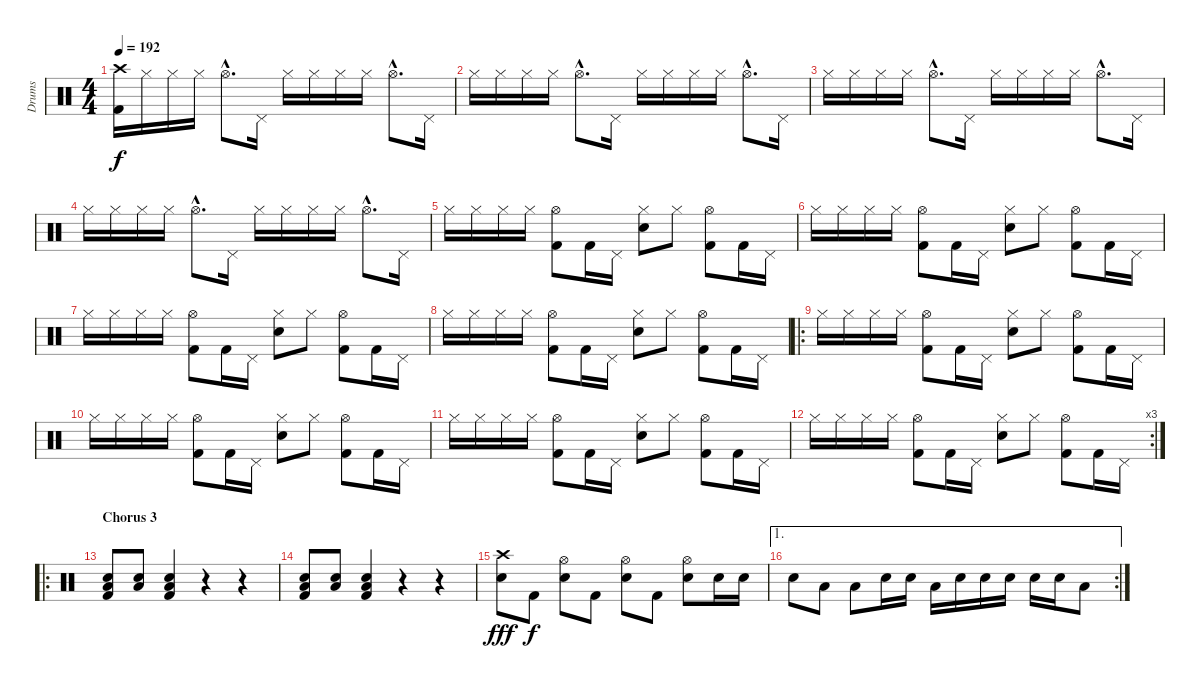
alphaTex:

\track ("Drums" "Drums") {instrument percussion}
\staff {score}
\articulation defaults
\ts (4 4)
\tempo 192
\clef neutral
\ks c
("Crash high (hit)" "Kick (hit) 2").16{dy f} "Hi-Hat (closed)".16 "Hi-Hat (closed)".16 "Hi-Hat (closed)".16 "Hi-Hat (open)"{hac}.8{d} "Pedal Hi-Hat (hit)".16 "Hi-Hat (closed)".16 "Hi-Hat (closed)".16 "Hi-Hat (closed)".16 "Hi-Hat (closed)".16 "Hi-Hat (open)"{hac}.8{d} "Pedal Hi-Hat (hit)".16 |
"Hi-Hat (closed)".16 "Hi-Hat (closed)".16 "Hi-Hat (closed)".16 "Hi-Hat (closed)".16 "Hi-Hat (open)"{hac}.8{d} "Pedal Hi-Hat (hit)".16 "Hi-Hat (closed)".16 "Hi-Hat (closed)".16 "Hi-Hat (closed)".16 "Hi-Hat (closed)".16 "Hi-Hat (open)"{hac}.8{d} "Pedal Hi-Hat (hit)".16 |
"Hi-Hat (closed)".16 "Hi-Hat (closed)".16 "Hi-Hat (closed)".16 "Hi-Hat (closed)".16 "Hi-Hat (open)"{hac}.8{d} "Pedal Hi-Hat (hit)".16 "Hi-Hat (closed)".16 "Hi-Hat (closed)".16 "Hi-Hat (closed)".16 "Hi-Hat (closed)".16 "Hi-Hat (open)"{hac}.8{d} "Pedal Hi-Hat (hit)".16 |
"Hi-Hat (closed)".16 "Hi-Hat (closed)".16 "Hi-Hat (closed)".16 "Hi-Hat (closed)".16 "Hi-Hat (open)"{hac}.8{d} "Pedal Hi-Hat (hit)".16 "Hi-Hat (closed)".16 "Hi-Hat (closed)".16 "Hi-Hat (closed)".16 "Hi-Hat (closed)".16 "Hi-Hat (open)"{hac}.8{d} "Pedal Hi-Hat (hit)".16 |
"Hi-Hat (closed)".16 "Hi-Hat (closed)".16 "Hi-Hat (closed)".16 "Hi-Hat (closed)".16 ("Hi-Hat (open)" "Kick (hit) 2").8 "Kick (hit) 2".16 "Pedal Hi-Hat (hit)".16 ("Hi-Hat (closed)" "Snare (hit) 2").8 "Hi-Hat (closed)".8 ("Hi-Hat (open)" "Kick (hit) 2").8 "Kick (hit) 2".16 "Pedal Hi-Hat (hit)".16 |
"Hi-Hat (closed)".16 "Hi-Hat (closed)".16 "Hi-Hat (closed)".16 "Hi-Hat (closed)".16 ("Hi-Hat (open)" "Kick (hit) 2").8 "Kick (hit) 2".16 "Pedal Hi-Hat (hit)".16 ("Hi-Hat (closed)" "Snare (hit) 2").8 "Hi-Hat (closed)".8 ("Hi-Hat (open)" "Kick (hit) 2").8 "Kick (hit) 2".16 "Pedal Hi-Hat (hit)".16 |
"Hi-Hat (closed)".16 "Hi-Hat (closed)".16 "Hi-Hat (closed)".16 "Hi-Hat (closed)".16 ("Hi-Hat (open)" "Kick (hit) 2").8 "Kick (hit) 2".16 "Pedal Hi-Hat (hit)".16 ("Hi-Hat (closed)" "Snare (hit) 2").8 "Hi-Hat (closed)".8 ("Hi-Hat (open)" "Kick (hit) 2").8 "Kick (hit) 2".16 "Pedal Hi-Hat (hit)".16 |
"Hi-Hat (closed)".16 "Hi-Hat (closed)".16 "Hi-Hat (closed)".16 "Hi-Hat (closed)".16 ("Hi-Hat (open)" "Kick (hit) 2").8 "Kick (hit) 2".16 "Pedal Hi-Hat (hit)".16 ("Hi-Hat (closed)" "Snare (hit) 2").8 "Hi-Hat (closed)".8 ("Hi-Hat (open)" "Kick (hit) 2").8 "Kick (hit) 2".16 "Pedal Hi-Hat (hit)".16 |
\ro "Hi-Hat (closed)".16 "Hi-Hat (closed)".16 "Hi-Hat (closed)".16 "Hi-Hat (closed)".16
("Hi-Hat (open)" "Kick (hit) 2").8 "Kick (hit) 2".16 "Pedal Hi-Hat (hit)".16 ("Hi-Hat (closed)" "Snare (hit) 2").8 "Hi-Hat (closed)".8 ("Hi-Hat (open)" "Kick (hit) 2").8 "Kick (hit) 2".16 "Pedal Hi-Hat (hit)".16 |
"Hi-Hat (closed)".16 "Hi-Hat (closed)".16 "Hi-Hat (closed)".16 "Hi-Hat (closed)".16 ("Hi-Hat (open)" "Kick (hit) 2").8 "Kick (hit) 2".16 "Pedal Hi-Hat (hit)".16 ("Hi-Hat (closed)" "Snare (hit) 2").8 "Hi-Hat (closed)".8 ("Hi-Hat (open)" "Kick (hit) 2").8 "Kick (hit) 2".16 "Pedal Hi-Hat (hit)".16 |
"Hi-Hat (closed)".16 "Hi-Hat (closed)".16 "Hi-Hat (closed)".16 "Hi-Hat (closed)".16 ("Hi-Hat (open)" "Kick (hit) 2").8 "Kick (hit) 2".16 "Pedal Hi-Hat (hit)".16 ("Hi-Hat (closed)" "Snare (hit) 2").8 "Hi-Hat (closed)".8 ("Hi-Hat (open)" "Kick (hit) 2").8 "Kick (hit) 2".16 "Pedal Hi-Hat (hit)".16 |
\rc 3 "Hi-Hat (closed)".16 "Hi-Hat (closed)".16 "Hi-Hat (closed)".16 "Hi-Hat (closed)".16
("Hi-Hat (open)" "Kick (hit) 2").8 "Kick (hit) 2".16 "Pedal Hi-Hat (hit)".16 ("Hi-Hat (closed)" "Snare (hit) 2").8 "Hi-Hat (closed)".8 ("Hi-Hat (open)" "Kick (hit) 2").8 "Kick (hit) 2".16 "Pedal Hi-Hat (hit)".16 |
\ro
\section ("" "Chorus 3")
("Snare (hit) 2" "Low Floor Tom (hit)" "Kick (hit) 2").8 ("Snare (hit) 2" "Low Floor Tom (hit)").8 ("Snare (hit) 2" "Low Floor Tom (hit)" "Kick (hit) 2").4 r.4 r.4 |
("Snare (hit) 2" "Low Floor Tom (hit)" "Kick (hit) 2").8 ("Snare (hit) 2" "Low Floor Tom (hit)").8 ("Snare (hit) 2" "Low Floor Tom (hit)" "Kick (hit) 2").4 r.4 r.4 |
("Crash high (hit)" "Snare (hit) 2").8{dy fff} "Kick (hit) 2".8{dy f} ("Hi-Hat (open)" "Snare (hit) 2").8 "Kick (hit) 2".8 ("Hi-Hat (open)" "Snare (hit) 2").8 "Kick (hit) 2".8 ("Hi-Hat (open)" "Snare (hit) 2").8 "Snare (hit) 2".16 "Snare (hit) 2".16 |
\ae 1
\rc 2 "Snare (hit) 2".8 "Low Tom (hit)".8 "Low Tom (hit)".8 "Snare (hit) 2".16 "Snare (hit) 2".16 "Low Tom (hit)".16 "Snare (hit) 2".16 "Snare (hit) 2".16 "Snare (hit) 2".16 "Snare (hit) 2".16 "Snare (hit) 2".16 "Low Floor Tom (hit)".8
